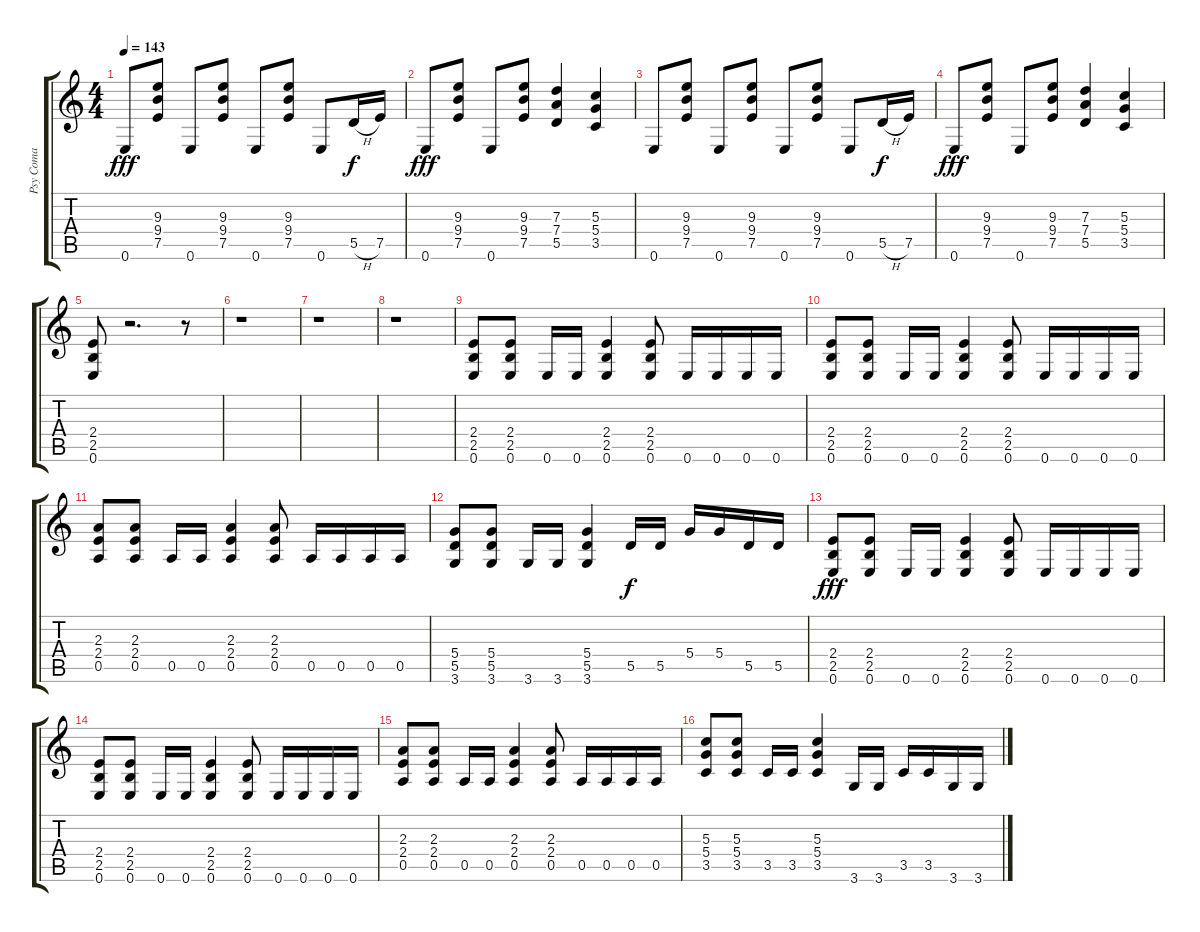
\track ("Psy Coma" "Psy Coma") {instrument distortionguitar}
\staff {score tabs}
\tuning (E4 B3 G3 D3 A2 E2) {hide}
\ts (4 4)
\tempo 143
\clef g2
\ks c
0.6.8{dy fff} (9.3 9.4 7.5).8 0.6.8 (9.3 9.4 7.5).8 0.6.8 (9.3 9.4 7.5).8 0.6.8 5.5{h}.16{dy f} 7.5.16 |
0.6.8{dy fff} (9.3 9.4 7.5).8 0.6.8 (9.3 9.4 7.5).8 (7.3 7.4 5.5).4 (5.3 5.4 3.5).4 |
0.6.8 (9.3 9.4 7.5).8 0.6.8 (9.3 9.4 7.5).8 0.6.8 (9.3 9.4 7.5).8 0.6.8 5.5{h}.16{dy f} 7.5.16 |
0.6.8{dy fff} (9.3 9.4 7.5).8 0.6.8 (9.3 9.4 7.5).8 (7.3 7.4 5.5).4 (5.3 5.4 3.5).4 |
(2.4 2.5 0.6).8 r.2{d} r.8 |
r.1 |
r.1 |
r.1 |
(2.4 2.5 0.6).8 (2.4 2.5 0.6).8 0.6.16 0.6.16 (2.4 2.5 0.6).4 (2.4 2.5 0.6).8 0.6.16 0.6.16 0.6.16 0.6.16 |
(2.4 2.5 0.6).8 (2.4 2.5 0.6).8 0.6.16 0.6.16 (2.4 2.5 0.6).4 (2.4 2.5 0.6).8 0.6.16 0.6.16 0.6.16 0.6.16 |
(2.3 2.4 0.5).8 (2.3 2.4 0.5).8 0.5.16 0.5.16 (2.3 2.4 0.5).4 (2.3 2.4 0.5).8 0.5.16 0.5.16 0.5.16 0.5.16 |
(5.4 5.5 3.6).8 (5.4 5.5 3.6).8 3.6.16 3.6.16 (5.4 5.5 3.6).4 5.5.16{dy f} 5.5.16 5.4.16 5.4.16 5.5.16 5.5.16 |
(2.4 2.5 0.6).8{dy fff} (2.4 2.5 0.6).8 0.6.16 0.6.16 (2.4 2.5 0.6).4 (2.4 2.5 0.6).8 0.6.16 0.6.16 0.6.16 0.6.16 |
(2.4 2.5 0.6).8 (2.4 2.5 0.6).8 0.6.16 0.6.16 (2.4 2.5 0.6).4 (2.4 2.5 0.6).8 0.6.16 0.6.16 0.6.16 0.6.16 |
(2.3 2.4 0.5).8 (2.3 2.4 0.5).8 0.5.16 0.5.16 (2.3 2.4 0.5).4 (2.3 2.4 0.5).8 0.5.16 0.5.16 0.5.16 0.5.16 |
(5.3 5.4 3.5).8 (5.3 5.4 3.5).8 3.5.16 3.5.16 (5.3 5.4 3.5).4 3.6.16 3.6.16 3.5.16 3.5.16 3.6.16 3.6.16
